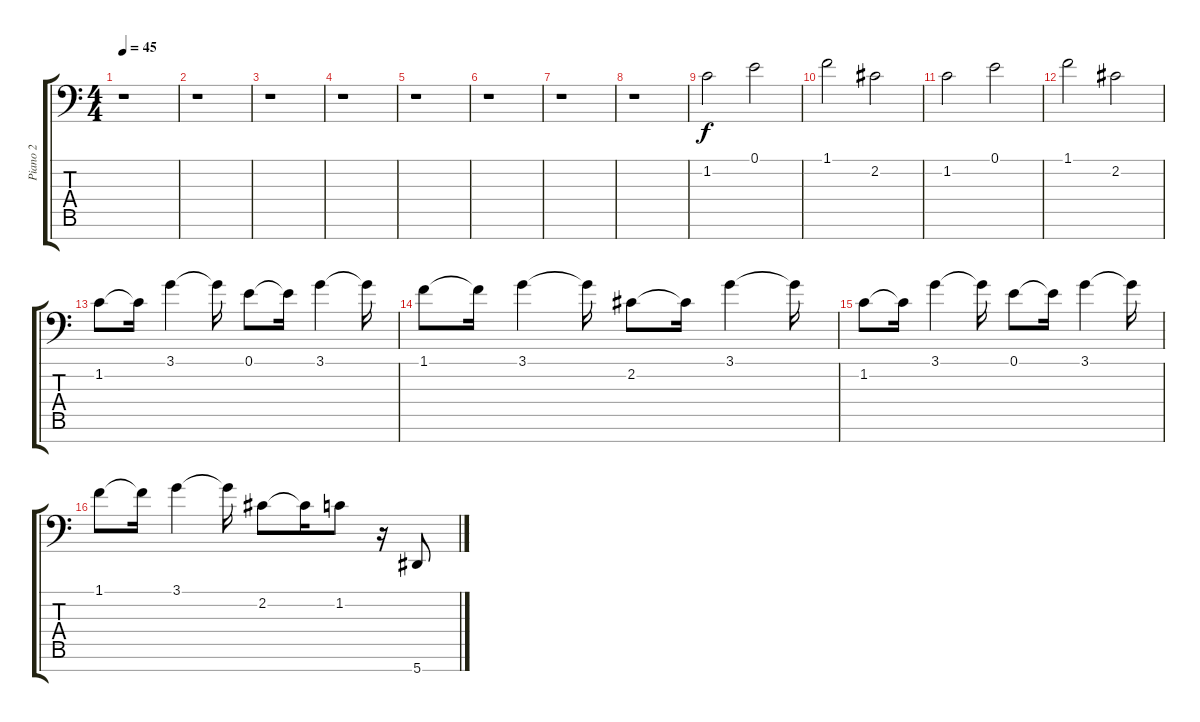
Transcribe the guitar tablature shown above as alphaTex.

\track ("Piano 2" "Piano 2") {instrument acousticgrandpiano}
\staff {score tabs}
\tuning (E4 B3 G3 D3 A2 E2 Bb1) {hide}
\ts (4 4)
\tempo 45
\clef f4
\ks c
r.1{dy f instrument acousticgrandpiano} |
r.1 |
r.1 |
r.1 |
r.1 |
r.1 |
r.1 |
r.1 |
1.2.2 0.1.2 |
1.1.2 2.2.2 |
1.2.2 0.1.2 |
1.1.2 2.2.2 |
1.2.8 1.2{t}.16 3.1.4 3.1{t}.16 0.1.8 0.1{t}.16 3.1.4 3.1{t}.16 |
1.1.8 1.1{t}.16 3.1.4 3.1{t}.16 2.2.8 2.2{t}.16 3.1.4 3.1{t}.16 |
1.2.8 1.2{t}.16 3.1.4 3.1{t}.16 0.1.8 0.1{t}.16 3.1.4 3.1{t}.16 |
1.1.8 1.1{t}.16 3.1.4 3.1{t}.16 2.2.8 2.2{t}.16 1.2.8 r.16 5.7.8
